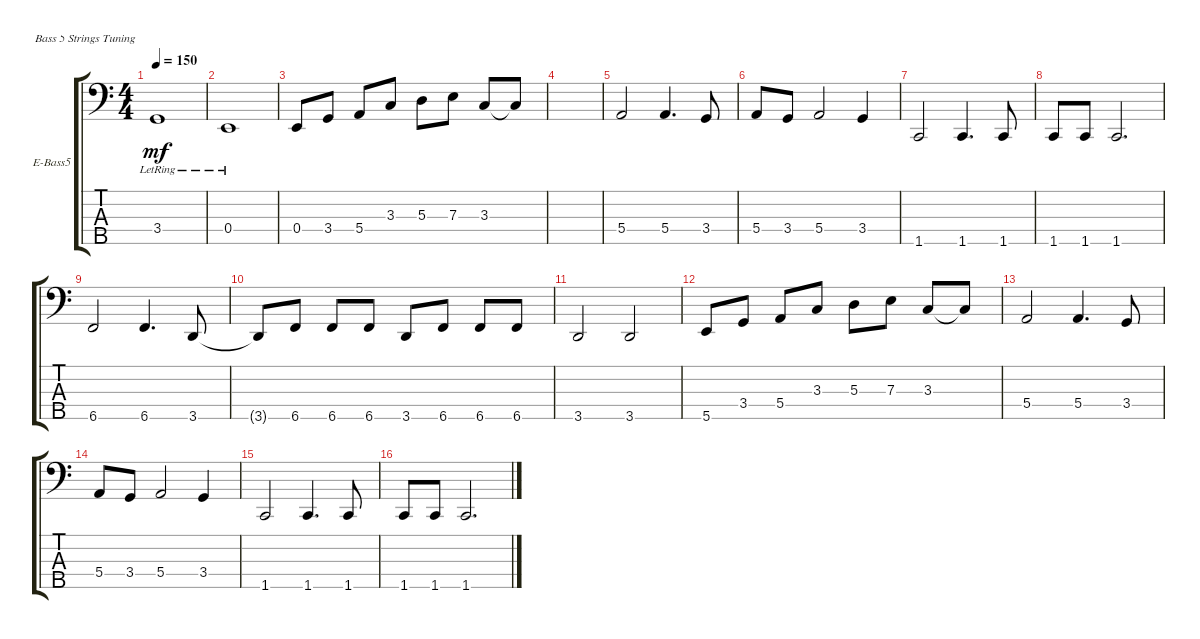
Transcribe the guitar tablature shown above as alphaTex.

\bracketExtendMode groupsimilarinstruments
\firstSystemTrackNameOrientation horizontal
\otherSystemsTrackNameOrientation horizontal
\track ("Electric Bass" "E-Bass5") {instrument electricbassfinger}
\staff {score tabs}
\tuning (G2 D2 A1 E1 B0)
\ts (4 4)
\tempo 150
\clef f4
\scale
0.333333
\ks c
3.4{lr}.1{dy mf} |
\scale
0.333333 0.4{lr}.1 |
\scale
0.333333 0.4.8 3.4.8 5.4.8 3.3.8 5.3.8 7.3.8 3.3.8 3.3{t}.8 |
\scale
0.333333 |
\scale
0.333333 5.4.2 5.4.4{d} 3.4.8 |
\scale
0.333333 5.4.8 3.4.8 5.4.2 3.4.4 |
\scale
0.333333 1.5.2 1.5.4{d} 1.5.8 |
\scale
0.333333 1.5.8 1.5.8 1.5.2{d} |
\scale
0.333333 6.5.2 6.5.4{d} 3.5.8 |
\scale
0.333333 3.5{t}.8 6.5.8 6.5.8 6.5.8 3.5.8 6.5.8 6.5.8 6.5.8 |
\scale
0.333333 3.5.2 3.5.2 |
\scale
0.333333 5.5.8 3.4.8 5.4.8 3.3.8 5.3.8 7.3.8 3.3.8 3.3{t}.8 |
5.4.2 5.4.4{d} 3.4.8 |
5.4.8 3.4.8 5.4.2 3.4.4 |
1.5.2 1.5.4{d} 1.5.8 |
1.5.8 1.5.8 1.5.2{d}
